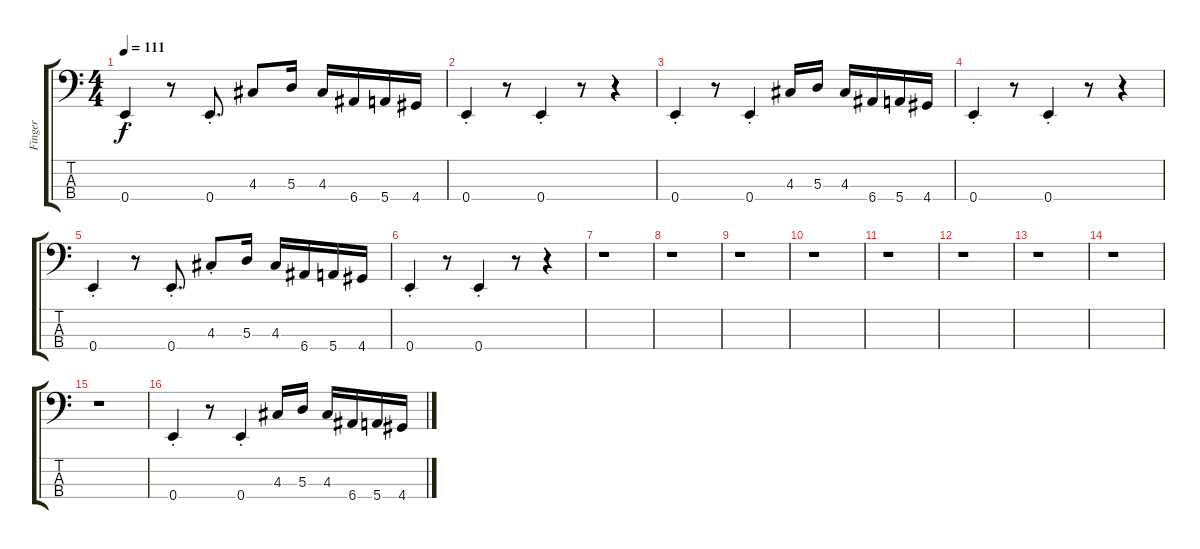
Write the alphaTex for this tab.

\track ("Finger" "Finger") {instrument electricbassfinger}
\staff {score tabs}
\tuning (G2 D2 A1 E1) {hide}
\ts (4 4)
\tempo 111
\clef f4
\ks c
0.4{st}.4{dy f} r.8 0.4{st}.8{d} 4.3.8 5.3.16 4.3.16 6.4.16 5.4.16 4.4.16 |
0.4{st}.4 r.8 0.4{st}.4 r.8 r.4 |
0.4{st}.4 r.8 0.4{st}.4 4.3.16 5.3.16 4.3.16 6.4.16 5.4.16 4.4.16 |
0.4{st}.4 r.8 0.4{st}.4 r.8 r.4 |
0.4{st}.4 r.8 0.4{st}.8{d} 4.3{st}.8 5.3.16 4.3.16 6.4.16 5.4.16 4.4.16 |
0.4{st}.4 r.8 0.4{st}.4 r.8 r.4 |
r.1 |
r.1 |
r.1 |
r.1 |
r.1 |
r.1 |
r.1 |
r.1 |
r.1 |
0.4{st}.4 r.8 0.4{st}.4 4.3.16 5.3.16 4.3.16 6.4.16 5.4.16 4.4.16
